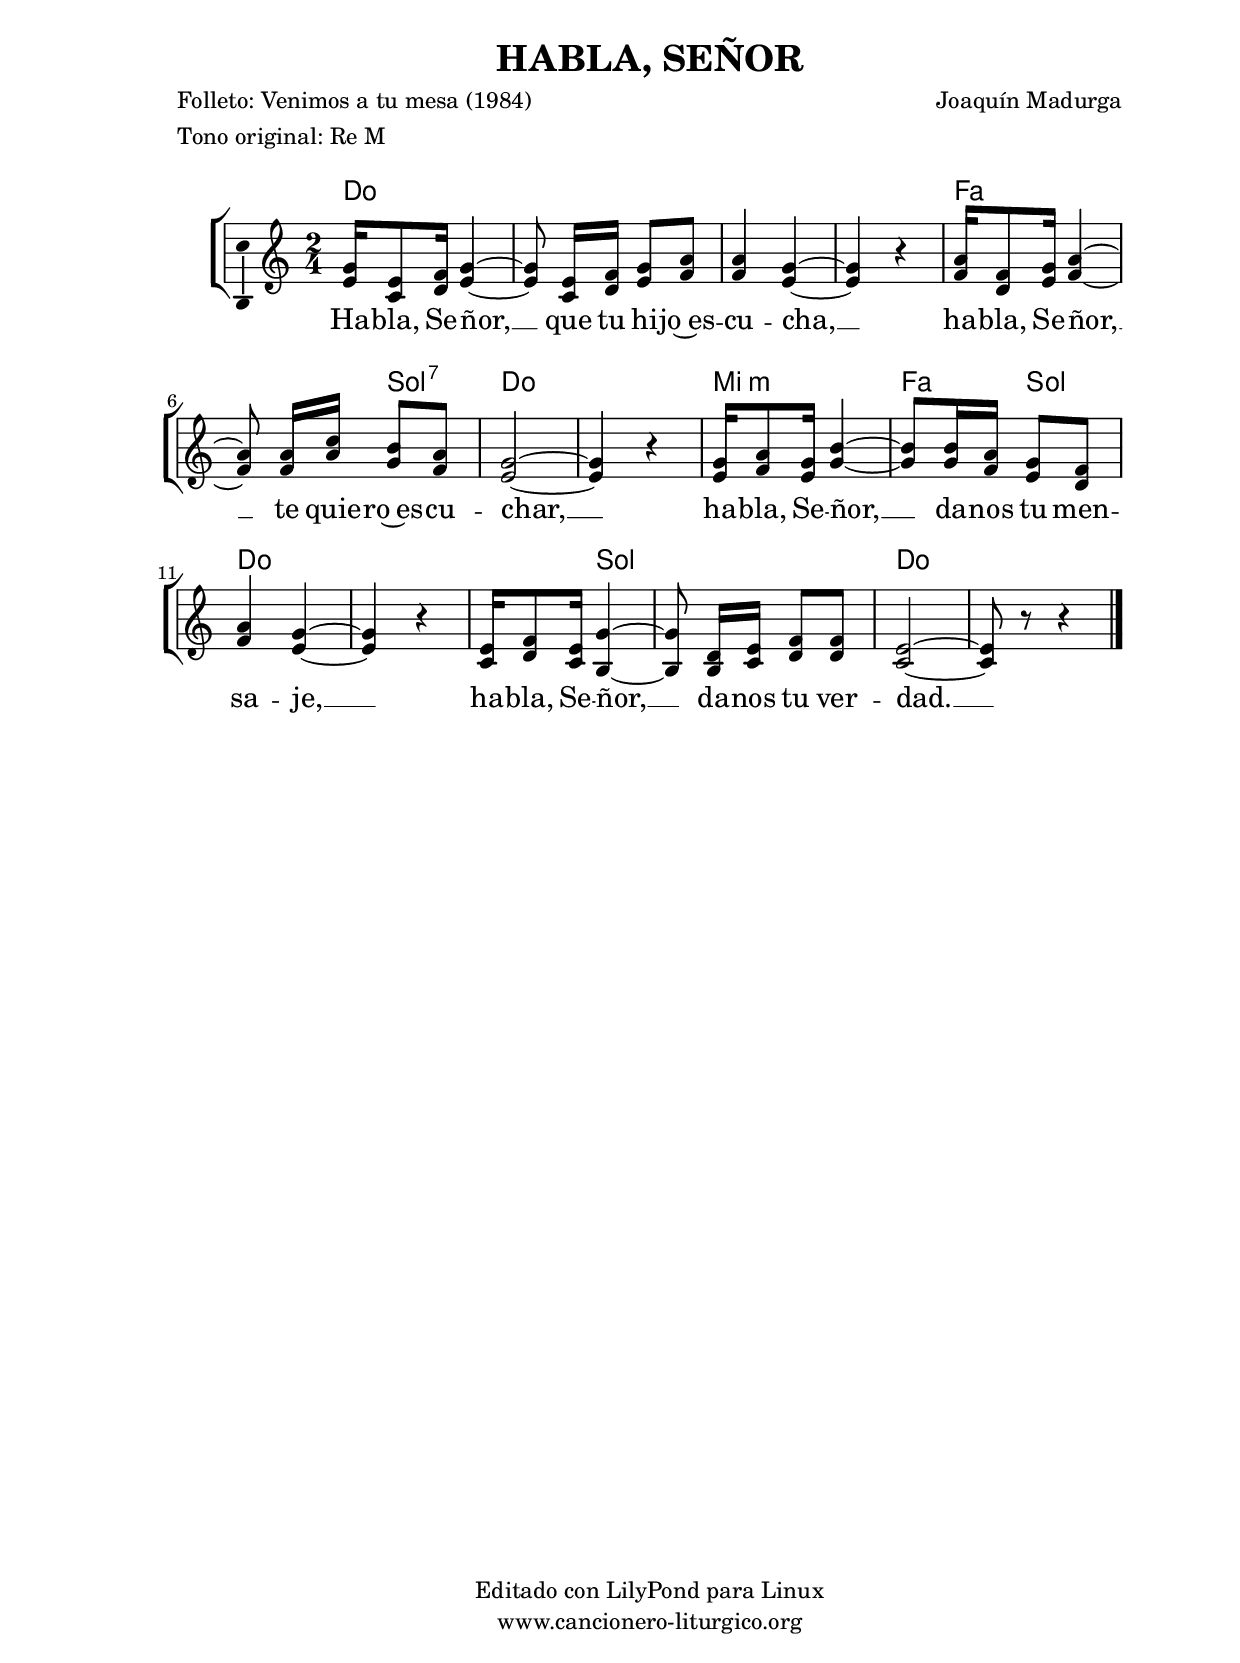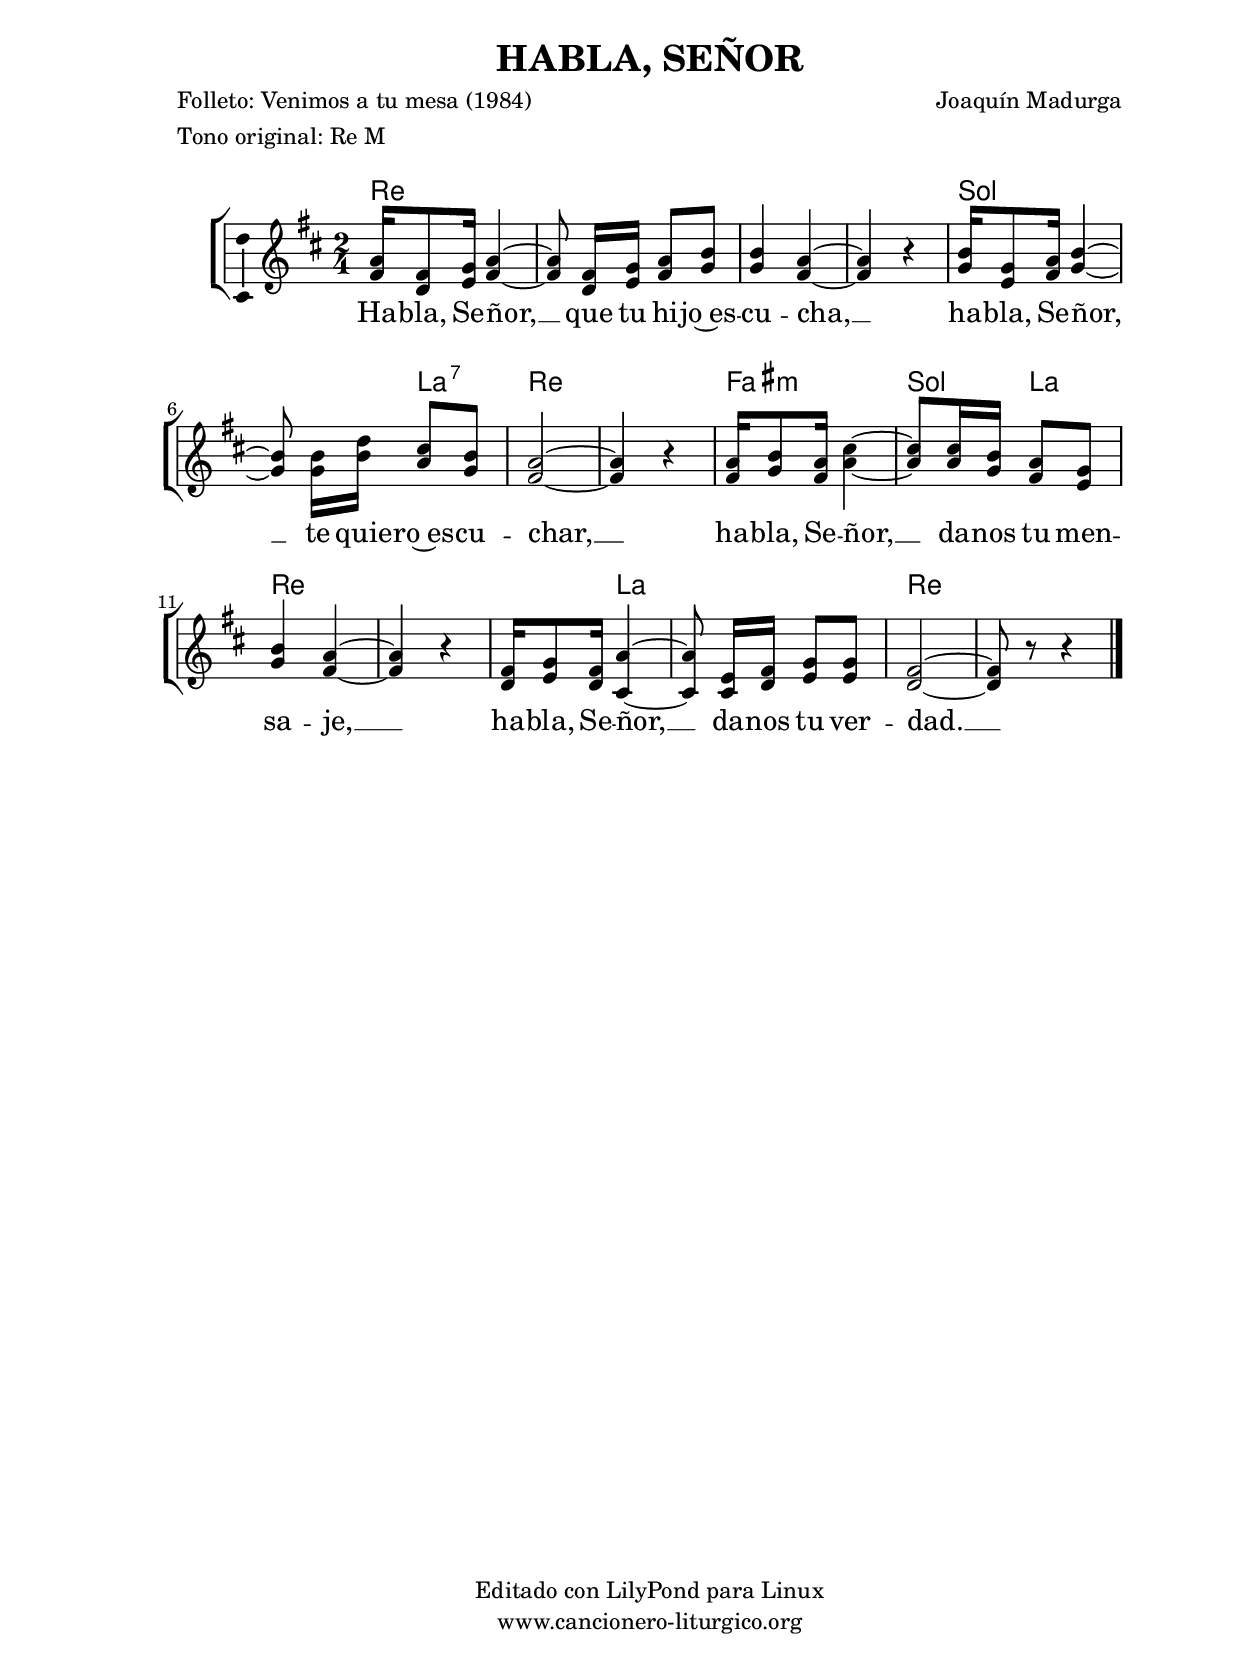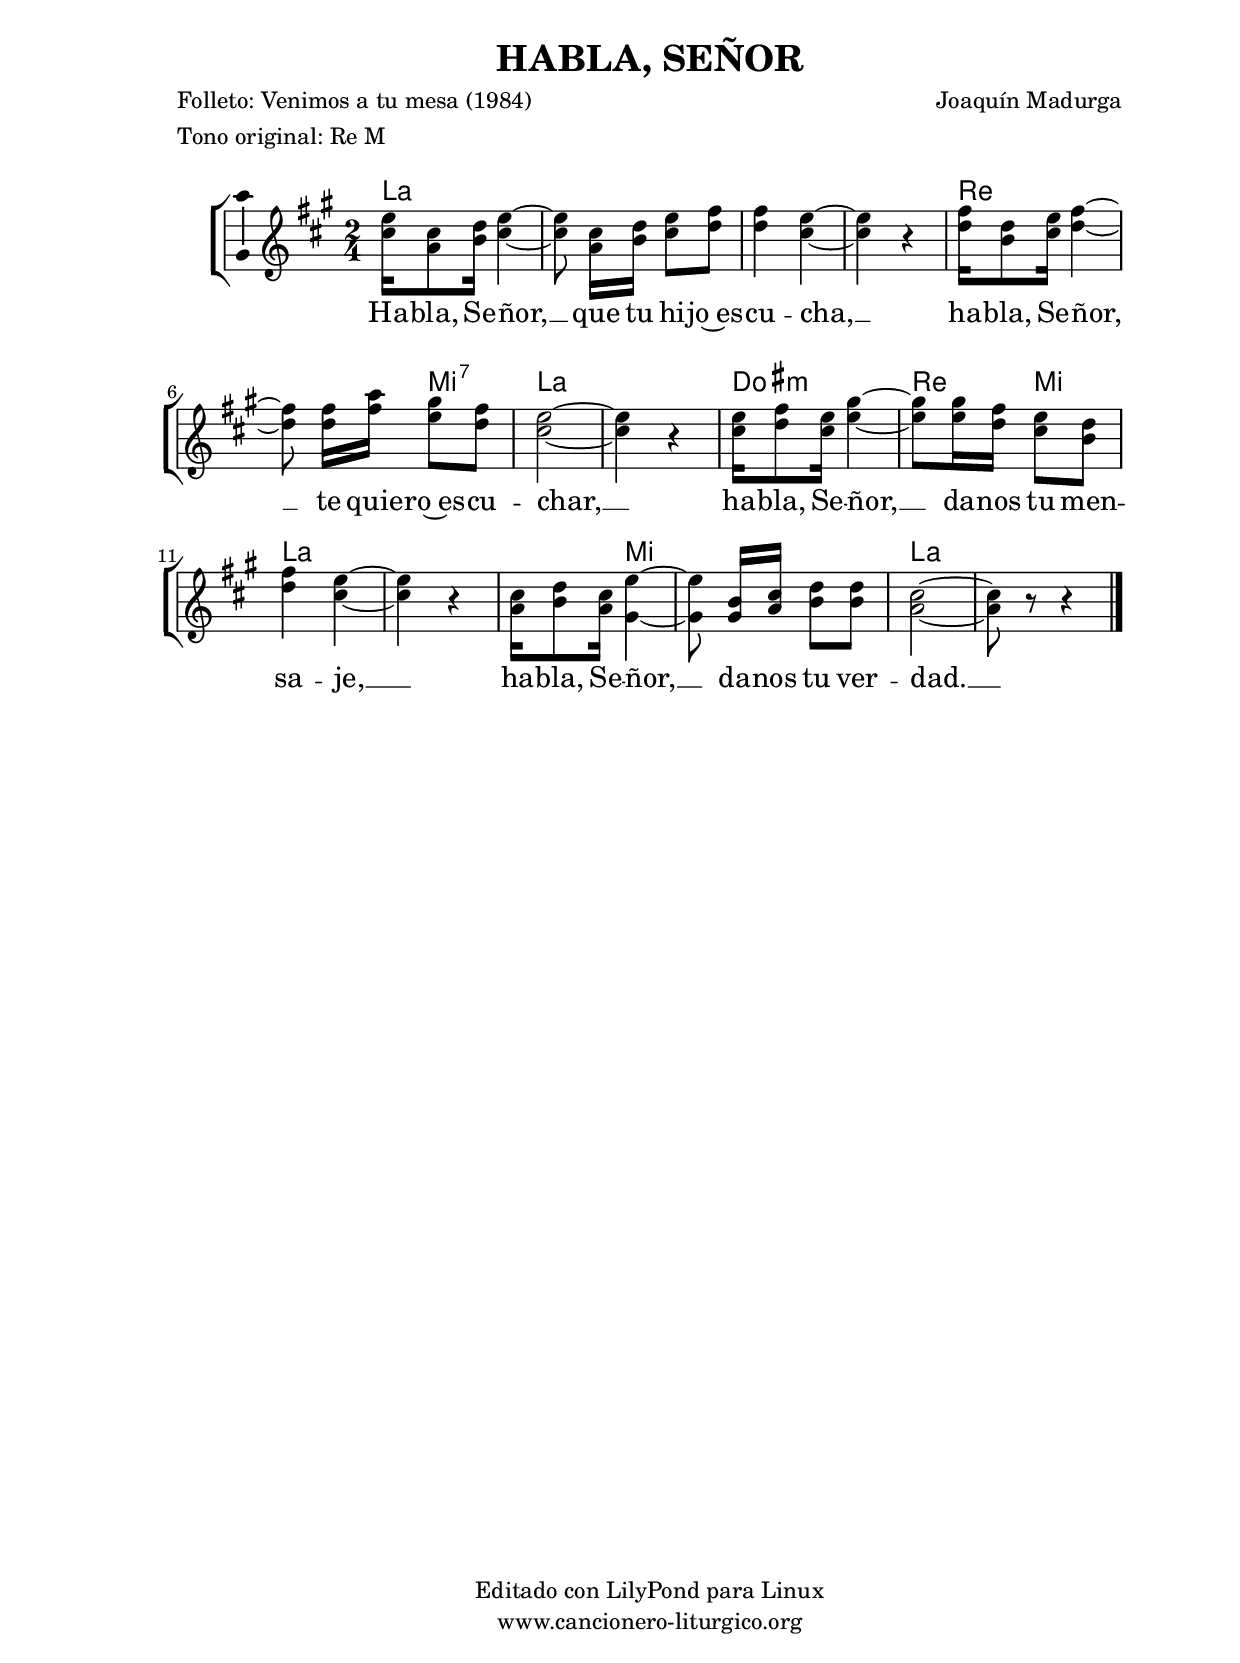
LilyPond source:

%
%para convertir .midi en .wav:
%timidity filename.midi -Ow -o finename.wav
%
%
%Para convertir de .wav a .mp3:
%lame -h -m j filename.wav
%
%
%para escuchar el midi:
%timidity nombrefichero.midi
%


%versión de lilypond para la que se ha escrito esta partitura:
\version "2.16.0"

	%Tamaño papel
	#(set-default-paper-size "a4")
	%Tamaño partitura
	#(set-global-staff-size 20)
	%No responde al pulsar sobre una nota
	#(ly:set-option 'point-and-click #f)

%parámetros del encabezamiento:
\header {
	title = "HABLA, SEÑOR"
	subtitle = ""
	composer = "Joaquín Madurga"
	poet = "Folleto: Venimos a tu mesa (1984)"
	meter = "Tono original: Re M"
	arranger = ""
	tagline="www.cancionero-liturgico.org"
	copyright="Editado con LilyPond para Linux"
	}

%parámetros asociados al papel:
\paper  {
	oddHeaderMarkup = \markup {\fill-line { \on-the-fly #not-first-page \fromproperty #'header:title \on-the-fly #not-first-page \fromproperty #'header:composer }}
	evenHeaderMarkup = \markup {\fill-line { \fromproperty #'header:composer \fromproperty #'header:title }}
	#(set-paper-size "a4")
	print-page-number = ##f
	first-page-number = 1
	print-first-page-number = ##f
%	head-separation = 3.0 \cm
	top-margin = 2.0 \cm
	bottom-margin = 0.5\cm
%%%	bottom-margin = -2.0\cm
	left-margin = 3.0 \cm
	line-width = 16.0 \cm 
	indent = 8\mm
	interscoreline = 2.\mm
	between-system-space = 15\mm
%	para que las partituras no llenen la hoja:
	ragged-bottom = ##t
%	idem para la última hoja:
	ragged-last-bottom = ##f
%	para que las partituras llenen el ancho del papel:
	ragged-last = ##f
	after-title-space = 2.5 \cm
%page-count=1
%system-count=8

	%Flexible Vertical Spacing
%	markup-markup-spacing =
%	#'((basic-distance . 15) (minimum-distance . 15) (padding . 3))
	markup-system-spacing =
	#'((basic-distance . 15) (minimum-distance . 15) (padding . 3))
	system-system-spacing =
	#'((basic-distance . 15) (minimum-distance . 15) (padding . 3))
	score-system-spacing =
	#'((basic-distance . 15) (minimum-distance . 15) (padding . 5))
%	top-system-spacing = % header
%	#'((basic-distance . 8) (minimum-distance . 0) (padding . 0))
%	top-markup-spacing =
%	#'((basic-distance . 20) (minimum-distance . 20) (padding . 0))
	last-bottom-spacing = % footer
	#'((basic-distance . 5) (minimum-distance . 5) (padding . 0))
%	score-markup-spacing =
%	#'((basic-distance . 16) (minimum-distance . 13) (padding . 0))

	}


%parámetros que afectan a toda la partitura:
global =  {
	%clave de sol (G):
	\clef G
	%armadura:
	\transpose d c
	\key d \major
	\tempo 4=70
	\set Score.tempoHideNote = ##t
	}


acordes = {
	\italianChords
	\chordmode {
	\transpose d c
{

d2 s s s g s4 a:7 d2 s fis:m g4 a d2 s s4 a s2 d s

}
}
}


melodia = 
	\transpose d c
{
	\relative c'' {
	\time 2/4

<<
{
a16 fis8 g16 a4~
a8 \noBeam fis16 g a8 b
b4 a~
a4 r4
b16 g8 a16
b4~
b8 \noBeam b16 d cis8 b
a2~
a4 r4
a16 b8 a16 cis4~
cis8 cis16 b a8 g
b4 a4~
a4 r4
fis16 g8 fis16 a4~
a8 \noBeam e16 fis g8 g
fis2~
fis8 r8 r4
}
{
fis16 d8 e16 fis4~
fis8 \noBeam d16 e fis8 g
g4 fis~
fis4 r4
g16 e8 fis16
g4~
g8 \noBeam g16 b a8 g
fis2~
fis4 r4
fis16 g8 fis16 a4~
a8 a16 g fis8 e
g4 fis4~
fis4 r4
d16 e8 d16 cis4~
cis8 \noBeam cis16 d e8 e
d2~
d8 r8 r4
}
>>

\bar "|."

	}
	}


texto = \lyricmode {
Ha -- bla, Se -- ñor, __
que tu hi -- jo~es -- cu -- cha, __
ha -- bla, Se -- ñor, __
te quie -- ro~es -- cu -- char, __
ha -- bla, Se -- ñor, __
da -- nos tu men -- sa -- je, __
ha -- bla, Se -- ñor, __
da -- nos tu ver -- dad. __

	}

acordesStaff = \context ChordNames = acordesStaff <<
	\set chordChanges = ##f
	\acordes
	>>


vozStaff = \context Voice = vozStaff
\with {\consists "Ambitus_engraver"}
<<
%	\set Staff.instrumentName = ""
%	\set Staff.shortInstrumentName = ""
%	\set Staff.midiInstrument = #"clarinet"
%	\set Staff.midiInstrument = #"cello"
%	\set Staff.midiInstrument = #"flute"
	\set Staff.midiInstrument = #"electric guitar (jazz)"
%	\set Staff.midiInstrument = #"english horn"
%	\set Staff.midiInstrument = #"violin"
%	\set Staff.midiInstrument = #"glockenspiel"
	\set Staff.midiMinimumVolume = #0.7
	\set Staff.midiMaximumVolume = #0.9
	\global
	\melodia
	>>

textoStaff = \context Lyrics = textoStaff <<
	\lyricsto vozStaff \texto
	>>


\book {
	\score {
		\context ChoirStaff {
			\override StaffGroup.SystemStartBracket #'collapse-height = #1
			\override Score.SystemStartBar #'collapse-height = #1
			<<
			\acordesStaff
			\vozStaff
			\textoStaff
			>>
			}
		\layout {
	    		\context {
				\Lyrics
				\override LyricText #'font-size = #2
				}
	   		 \context {
				\Score
				\override StaffSymbol #'staff-space = #(magstep +3)
				}
			}
		}
	\score {
		\unfoldRepeats
		\context ChoirStaff {
			<<
			\acordesStaff
			\vozStaff
			>>
			}
		\midi {
	  		\context {
	  			\Score
				tempoWholesPerMinute = #(ly:make-moment 70 4)
				}
			}
		}
	}



#(define output-suffix "C")
\book {
	\score {
		\context ChoirStaff {
			\override StaffGroup.SystemStartBracket #'collapse-height = #1
			\override Score.SystemStartBar #'collapse-height = #1
\transpose c d
			<<
			\acordesStaff
			\vozStaff
			\textoStaff
			>>
			}
		\layout {
	    		\context {
				\Lyrics
				\override LyricText #'font-size = #2
				}
	   		 \context {
				\Score
				\override StaffSymbol #'staff-space = #(magstep +3)
				}
			}
		}
	}

#(define output-suffix "S")
\book {
	\score {
		\context ChoirStaff {
			\override StaffGroup.SystemStartBracket #'collapse-height = #1
			\override Score.SystemStartBar #'collapse-height = #1
\transpose c a
			<<
			\acordesStaff
			\vozStaff
			\textoStaff
			>>
			}
		\layout {
	    		\context {
				\Lyrics
				\override LyricText #'font-size = #2
				}
	   		 \context {
				\Score
				\override StaffSymbol #'staff-space = #(magstep +3)
				}
			}
		}
	}


